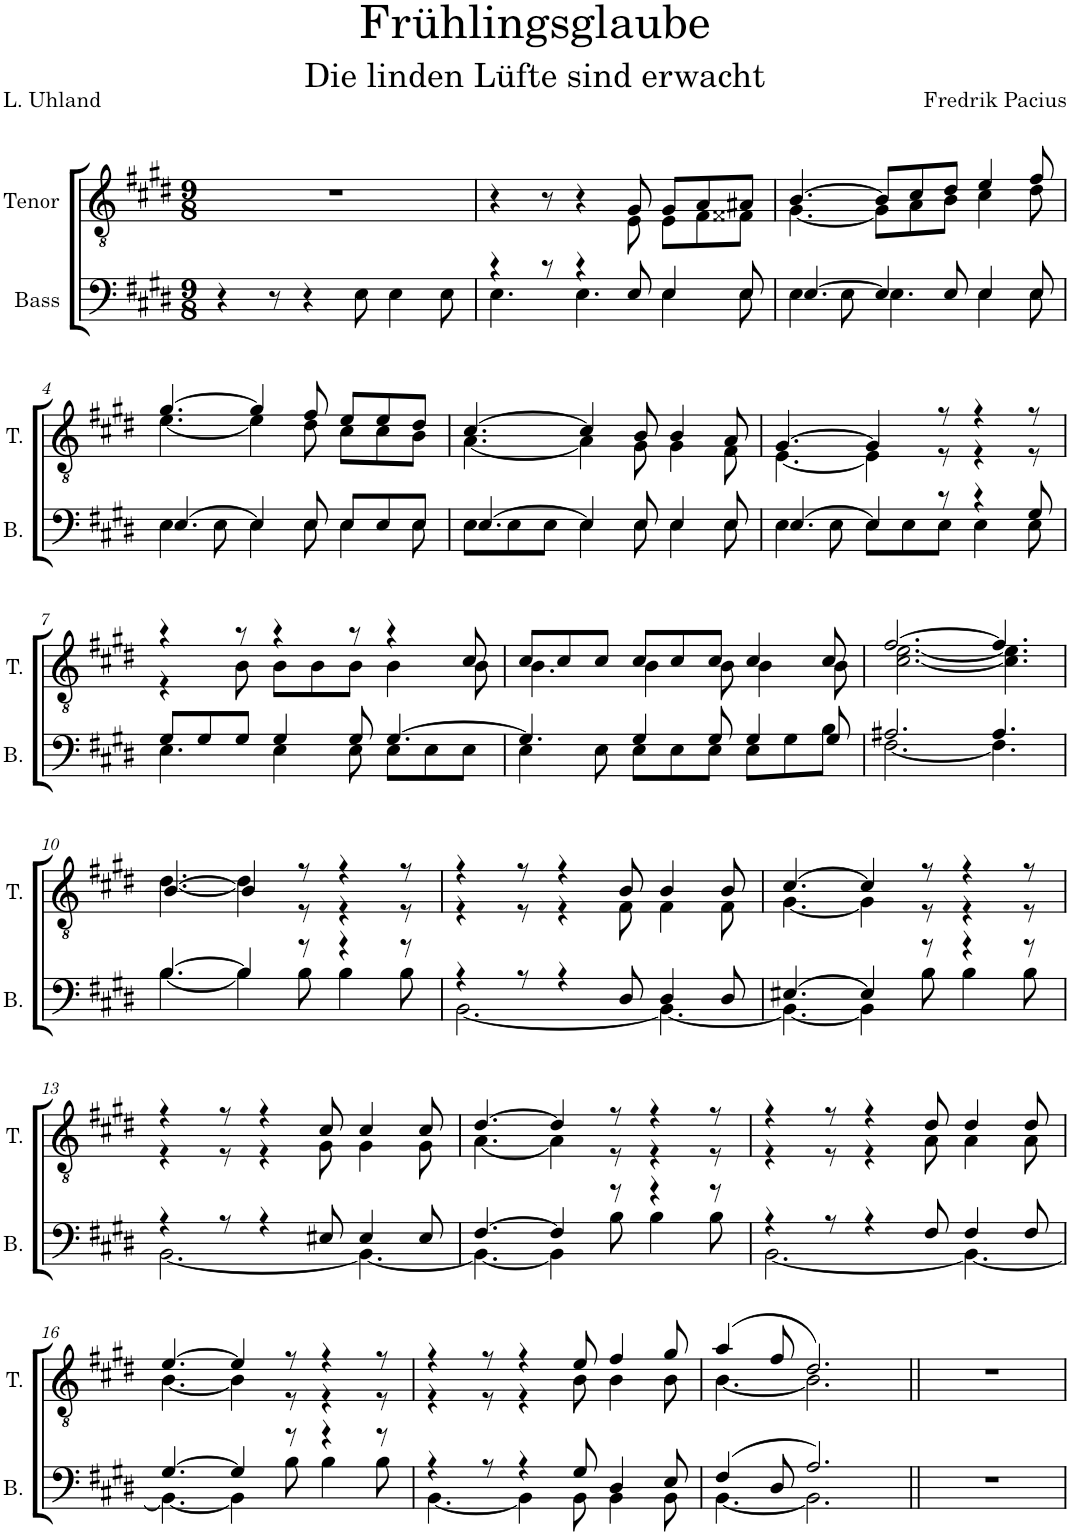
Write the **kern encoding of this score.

**kern	**kern
*part2	*part1
*staff2	*staff1
*I"Bass	*I"Tenor
*I'B.	*I'T.
*clefF4	*clefGv2
*k[f#c#g#d#]	*k[f#c#g#d#]
*M9/8	*M9/8
=1	=1
*^	*
4r	8ryy	8%9r
*v	*v	*
8r	.
4r	.
*^	*
8ryy	8E\	.
4ryy	4E\	.
8ryy	8E\	.
=2	=2	=2
*	*	*^
4r	4.E\	4r	8ryy
*	*	*v	*v
8r	.	8r
4r	4.E\	4r
*	*	*^
8E/	.	8G#/	8E\
4E/	4E\	8G#/L	8E\L
.	.	8A/	8F#\
8E/	8E\	8A#X/J	8F##X\J
=3	=3	=3	=3
[4.E/	4E\	[4.B/	[4.G#\
.	8E\	.	.
4E/]	4.E\	8B/L]	8G#\L]
.	.	8c#/	8A\
8E/	.	8d#/J	8B\J
4E/	4E\	4e/	4c#\
8E/	8E\	8f#/	8d#\
!!LO:LB:g=z	!!
=4	=4	=4	=4
[4.E/	4E\	[4.g#/	[4.e\
.	8E\	.	.
4E/]	4E\	4g#/]	4e\]
8E/	8E\	8f#/	8d#\
8E/L	4E\	8e/L	8c#\L
8E/	.	8e/	8c#\
8E/J	8E\	8d#/J	8B\J
=5	=5	=5	=5
[4.E/	8E\L	[4.c#/	[4.A\
.	8E\	.	.
.	8E\J	.	.
4E/]	4E\	4c#/]	4A\]
8E/	8E\	8B/	8G#\
4E/	4E\	4B/	4G#\
8E/	8E\	8A/	8F#\
=6	=6	=6	=6
[4.E/	4E\	[4.G#/	[4.E\
.	8E\	.	.
4E/]	8E\L	4G#/]	4E\]
.	8E\	.	.
8r	8E\J	8r	8r
4r	4E\	4r	4r
8G#/	8E\	8r	8r
!!LO:LB:g=z	!!
=7	=7	=7	=7
8G#/L	4.E\	4r	4r
8G#/	.	.	.
8G#/J	.	8r	8B\
4G#/	4E\	4r	8B\L
.	.	.	8B\
8G#/	8E\	8r	8B\J
[4.G#/	8E\L	4r	4B\
.	8E\	.	.
.	8E\J	8c#/	8B\
=8	=8	=8	=8
4.G#/]	4E\	8c#/L	4.B\
.	.	8c#/	.
.	8E\	8c#/J	.
4G#/	8E\L	8c#/L	4B\
.	8E\	8c#/	.
8G#/	8E\J	8c#/J	8B\
4G#/	8E\L	4c#/	4B\
.	8G#\	.	.
8G#/	8B\J	8c#/	8B\
=9	=9	=9	=9
2.A#X/	[2.F#\	[2.f#/	[2.c#\ [2.e\
4.A#/	4.F#\]	4.f#/]	4.c#\] 4.e\]
!!LO:LB:g=z	!!
=10	=10	=10	=10
[4.B/	[4.B\	[4.B/	[4.d#\
4B/]	4B\]	4B/]	4d#\]
8r	8B\	8r	8r
4r	4B\	4r	4r
8r	8B\	8r	8r
=11	=11	=11	=11
4r	[2.BB\	4r	4r
8r	.	8r	8r
4r	.	4r	4r
8D#/	.	8B/	8F#\
4D#/	4.BB\_	4B/	4F#\
8D#/	.	8B/	8F#\
=12	=12	=12	=12
[4.E#X/	4.BB\_	[4.c#/	[4.G#\
4E#/]	4BB\]	4c#/]	4G#\]
8r	8B\	8r	8r
4r	4B\	4r	4r
8r	8B\	8r	8r
!!LO:LB:g=z	!!
=13	=13	=13	=13
4r	[2.BB\	4r	4r
8r	.	8r	8r
4r	.	4r	4r
8E#X/	.	8c#/	8G#\
4E#/	4.BB\_	4c#/	4G#\
8E#/	.	8c#/	8G#\
=14	=14	=14	=14
[4.F#/	4.BB\_	[4.d#/	[4.A\
4F#/]	4BB\]	4d#/]	4A\]
8r	8B\	8r	8r
4r	4B\	4r	4r
8r	8B\	8r	8r
=15	=15	=15	=15
4r	[2.BB\	4r	4r
8r	.	8r	8r
4r	.	4r	4r
8F#/	.	8d#/	8A\
4F#/	4.BB\_	4d#/	4A\
8F#/	.	8d#/	8A\
!!LO:LB:g=z	!!
=16	=16	=16	=16
[4.G#/	4.BB\_	[4.e/	[4.B\
4G#/]	4BB\]	4e/]	4B\]
8r	8B\	8r	8r
4r	4B\	4r	4r
8r	8B\	8r	8r
=17	=17	=17	=17
4r	[4.BB\	4r	4r
8r	.	8r	8r
4r	4BB\]	4r	4r
8G#/	8BB\	8e/	8B\
4D#/	4BB\	4f#/	4B\
8E/	8BB\	8g#/	8B\
=18	=18	=18	=18
(4F#/	[4.BB\	(4a/	[4.B\
8D#/	.	8f#/	.
2.A/)	2.BB\]	2.d#/)	2.B\]
*v	*v	*	*
*	*v	*v
=19||	=19||
8%9r	8%9r
=	=
*-	*-
